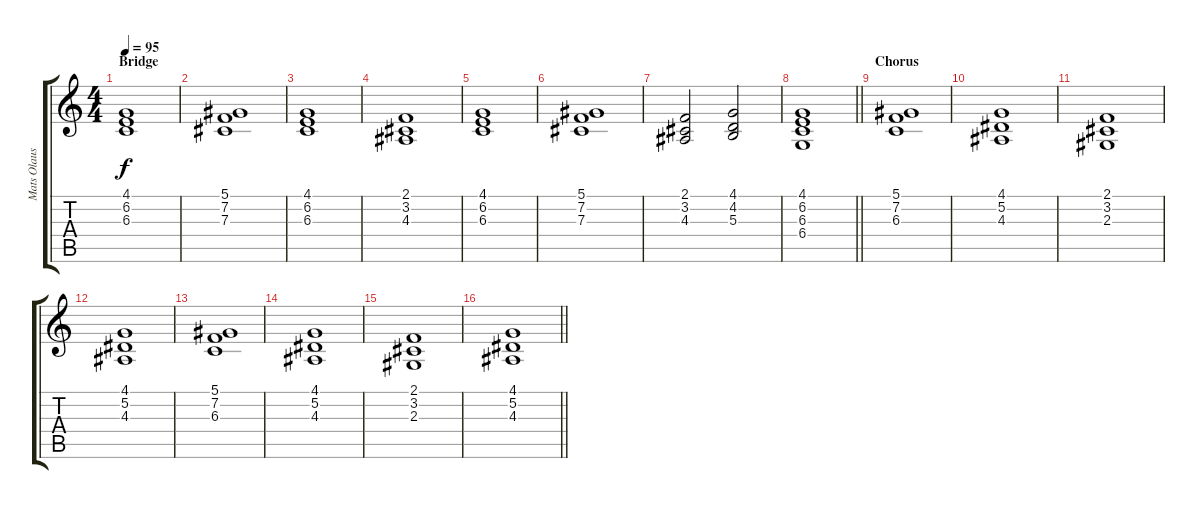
\track ("Mats Olausson" "Mats Olaus") {instrument stringensemble1}
\staff {score tabs}
\tuning (Eb4 Bb3 Gb3 Db3 Ab2 Eb2) {hide}
\ts (4 4)
\section ("" "Bridge")
\tempo 95
\clef g2
\ks c
(4.1 6.2 6.3).1{dy f} |
(5.1 7.2 7.3).1 |
(4.1 6.2 6.3).1 |
(2.1 3.2 4.3).1 |
(4.1 6.2 6.3).1 |
(5.1 7.2 7.3).1 |
(2.1 3.2 4.3).2 (4.1 4.2 5.3).2 |
\barLineRight lightlight
(4.1 6.2 6.3 6.4).1 |
\section ("" "Chorus")
(5.1 7.2 6.3).1 |
(4.1 5.2 4.3).1 |
(2.1 3.2 2.3).1 |
(4.1 5.2 4.3).1 |
(5.1 7.2 6.3).1 |
(4.1 5.2 4.3).1 |
(2.1 3.2 2.3).1 |
\barLineRight lightlight
(4.1 5.2 4.3).1
